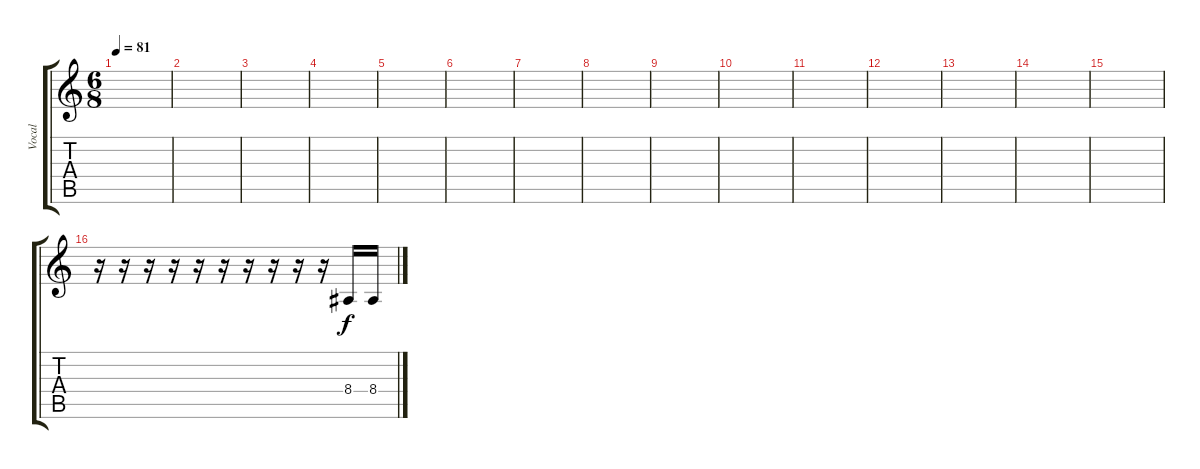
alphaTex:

\track ("Vocal" "Vocal") {instrument koto}
\staff {score tabs}
\tuning (E4 B3 G3 D3 A2 E2) {hide}
\ts (6 8)
\tempo 81
\clef g2
\ks c
|
|
|
|
|
|
|
|
|
|
|
|
|
|
|
r.16 r.16 r.16 r.16 r.16 r.16 r.16 r.16 r.16 r.16 8.4.16 8.4.16
